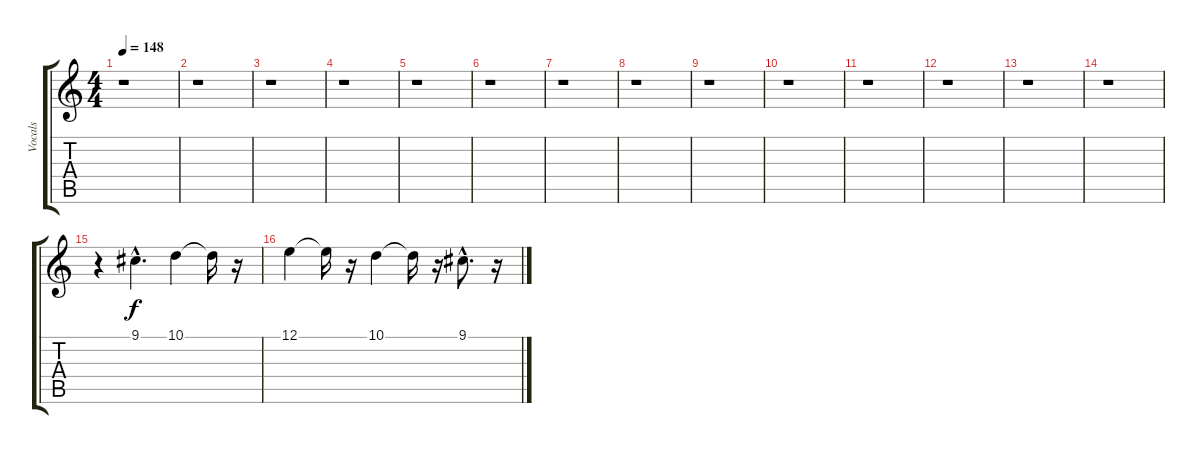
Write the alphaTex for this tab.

\track ("Vocals" "Vocals") {instrument choiraahs}
\staff {score tabs}
\tuning (E4 B3 G3 D3 A2 E2) {hide}
\ts (4 4)
\tempo 148
\clef g2
\ks c
r.1{dy f} |
r.1 |
r.1 |
r.1 |
r.1 |
r.1 |
r.1 |
r.1 |
r.1 |
r.1 |
r.1 |
r.1 |
r.1 |
r.1 |
r.4 9.1{hac}.4{d} 10.1.4 10.1{t}.16 r.16 |
12.1.4 12.1{t}.16 r.16 10.1.4 10.1{t}.16 r.16 9.1{hac}.8{d} r.16
